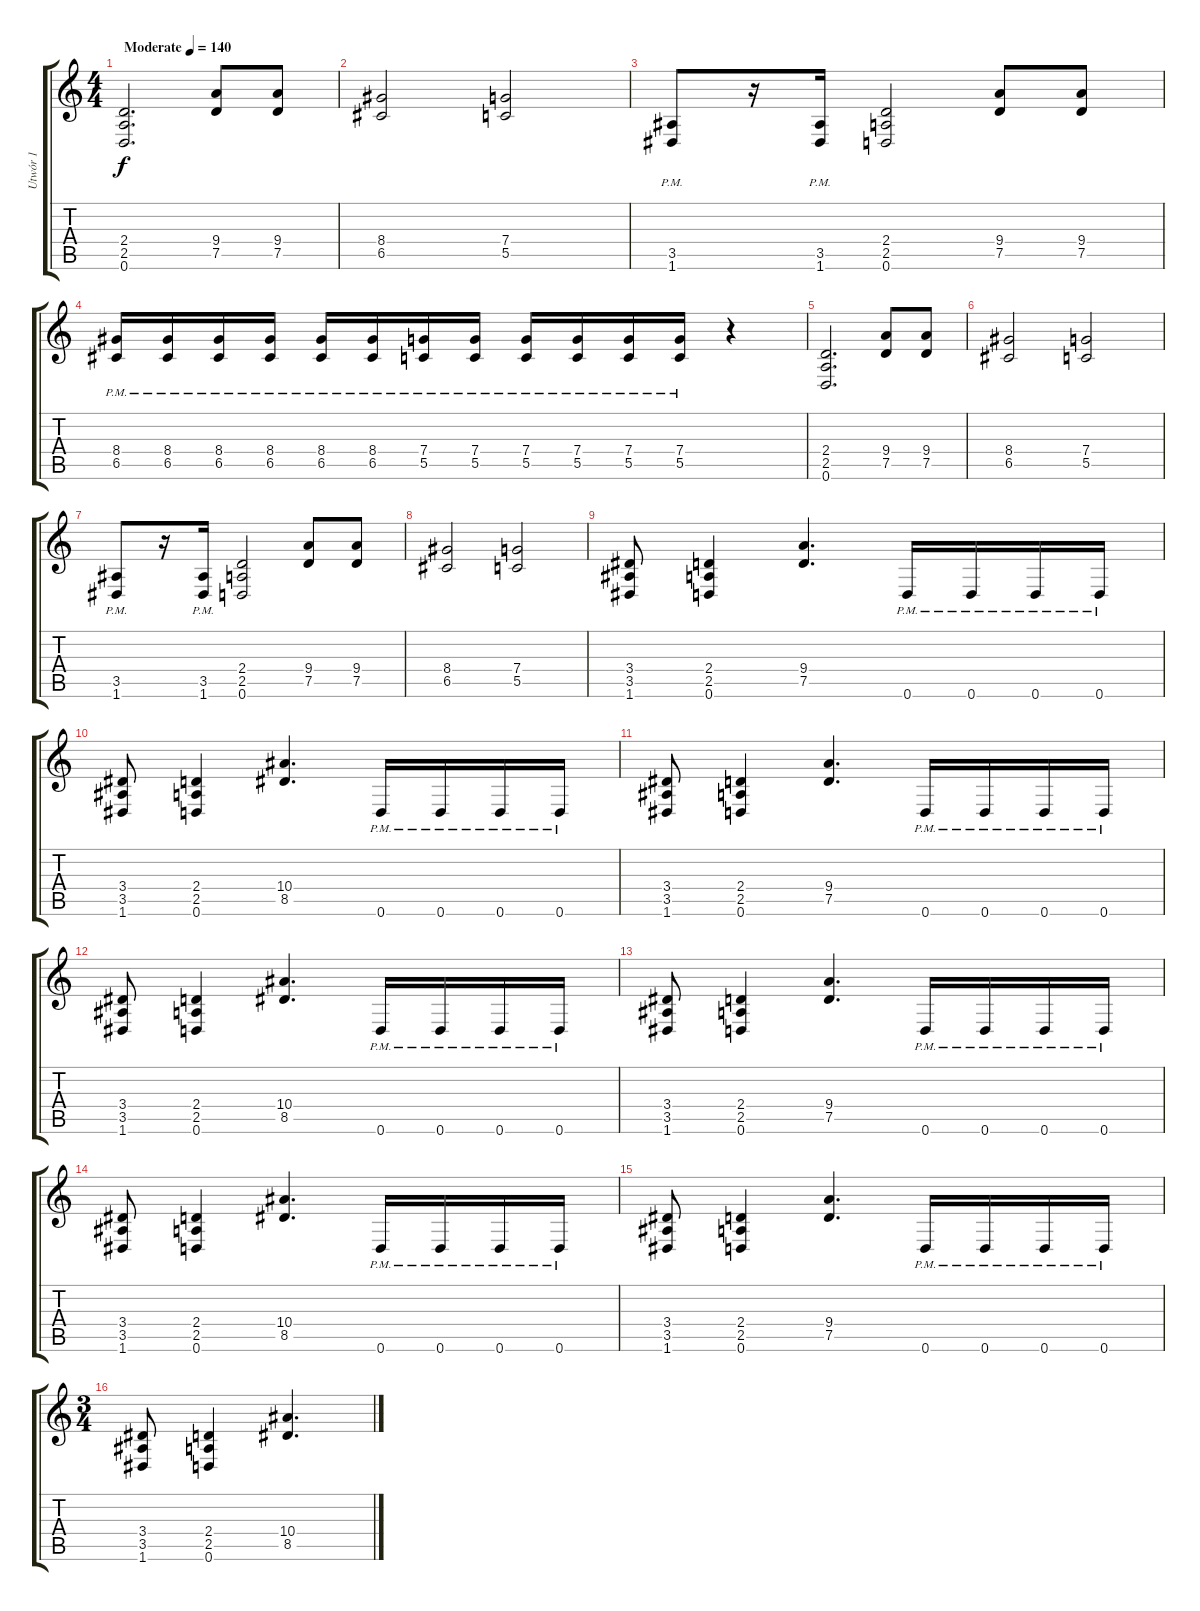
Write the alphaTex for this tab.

\track ("Utwór 1" "Utwór 1") {instrument distortionguitar}
\staff {score tabs}
\tuning (D4 A3 F3 C3 G2 D2) {hide}
\ts (4 4)
\tempo (140 "Moderate")
\clef g2
\ks c
(2.4 2.5 0.6).2{d dy f instrument distortionguitar} (9.4 7.5).8 (9.4 7.5).8 |
(8.4 6.5).2 (7.4 5.5).2 |
(3.5{pm} 1.6{pm}).8 r.16 (3.5{pm} 1.6{pm}).16 (2.4 2.5 0.6).2 (9.4 7.5).8 (9.4 7.5).8 |
(8.4{pm} 6.5{pm}).16 (8.4{pm} 6.5{pm}).16 (8.4{pm} 6.5{pm}).16 (8.4{pm} 6.5{pm}).16 (8.4{pm} 6.5{pm}).16 (8.4{pm} 6.5{pm}).16 (7.4{pm} 5.5{pm}).16 (7.4{pm} 5.5{pm}).16 (7.4{pm} 5.5{pm}).16 (7.4{pm} 5.5{pm}).16 (7.4{pm} 5.5{pm}).16 (7.4{pm} 5.5{pm}).16 r.4 |
(2.4 2.5 0.6).2{d} (9.4 7.5).8 (9.4 7.5).8 |
(8.4 6.5).2 (7.4 5.5).2 |
(3.5{pm} 1.6{pm}).8 r.16 (3.5{pm} 1.6{pm}).16 (2.4 2.5 0.6).2 (9.4 7.5).8 (9.4 7.5).8 |
(8.4 6.5).2 (7.4 5.5).2 |
(3.4 3.5 1.6).8 (2.4 2.5 0.6).4 (9.4 7.5).4{d} 0.6{pm}.16 0.6{pm}.16 0.6{pm}.16 0.6{pm}.16 |
(3.4 3.5 1.6).8 (2.4 2.5 0.6).4 (10.4 8.5).4{d} 0.6{pm}.16 0.6{pm}.16 0.6{pm}.16 0.6{pm}.16 |
(3.4 3.5 1.6).8 (2.4 2.5 0.6).4 (9.4 7.5).4{d} 0.6{pm}.16 0.6{pm}.16 0.6{pm}.16 0.6{pm}.16 |
(3.4 3.5 1.6).8 (2.4 2.5 0.6).4 (10.4 8.5).4{d} 0.6{pm}.16 0.6{pm}.16 0.6{pm}.16 0.6{pm}.16 |
(3.4 3.5 1.6).8 (2.4 2.5 0.6).4 (9.4 7.5).4{d} 0.6{pm}.16 0.6{pm}.16 0.6{pm}.16 0.6{pm}.16 |
(3.4 3.5 1.6).8 (2.4 2.5 0.6).4 (10.4 8.5).4{d} 0.6{pm}.16 0.6{pm}.16 0.6{pm}.16 0.6{pm}.16 |
(3.4 3.5 1.6).8 (2.4 2.5 0.6).4 (9.4 7.5).4{d} 0.6{pm}.16 0.6{pm}.16 0.6{pm}.16 0.6{pm}.16 |
\ts (3 4)
(3.4 3.5 1.6).8 (2.4 2.5 0.6).4 (10.4 8.5).4{d}
